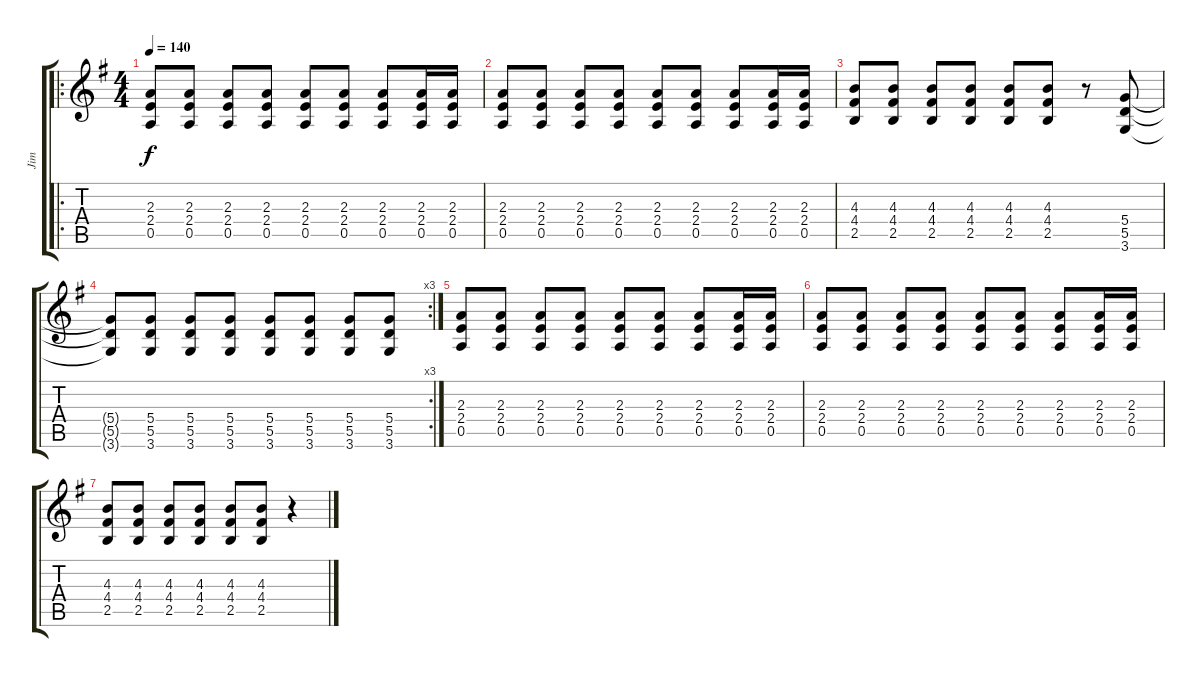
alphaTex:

\track ("Jim" "Jim") {instrument electricguitarclean}
\staff {score tabs}
\tuning (E4 B3 G3 D3 A2 E2) {hide}
\ro
\ts (4 4)
\tempo 140
\clef g2
\ks g
(2.3 2.4 0.5).8{dy f} (2.3 2.4 0.5).8 (2.3 2.4 0.5).8 (2.3 2.4 0.5).8 (2.3 2.4 0.5).8 (2.3 2.4 0.5).8 (2.3 2.4 0.5).8 (2.3 2.4 0.5).16 (2.3 2.4 0.5).16 |
(2.3 2.4 0.5).8 (2.3 2.4 0.5).8 (2.3 2.4 0.5).8 (2.3 2.4 0.5).8 (2.3 2.4 0.5).8 (2.3 2.4 0.5).8 (2.3 2.4 0.5).8 (2.3 2.4 0.5).16 (2.3 2.4 0.5).16 |
(4.3 4.4 2.5).8 (4.3 4.4 2.5).8 (4.3 4.4 2.5).8 (4.3 4.4 2.5).8 (4.3 4.4 2.5).8 (4.3 4.4 2.5).8 r.8 (5.4 5.5 3.6).8 |
\rc 3
(5.4{t} 5.5{t} 3.6{t}).8 (5.4 5.5 3.6).8 (5.4 5.5 3.6).8 (5.4 5.5 3.6).8 (5.4 5.5 3.6).8 (5.4 5.5 3.6).8 (5.4 5.5 3.6).8 (5.4 5.5 3.6).8 |
(2.3 2.4 0.5).8 (2.3 2.4 0.5).8 (2.3 2.4 0.5).8 (2.3 2.4 0.5).8 (2.3 2.4 0.5).8 (2.3 2.4 0.5).8 (2.3 2.4 0.5).8 (2.3 2.4 0.5).16 (2.3 2.4 0.5).16 |
(2.3 2.4 0.5).8 (2.3 2.4 0.5).8 (2.3 2.4 0.5).8 (2.3 2.4 0.5).8 (2.3 2.4 0.5).8 (2.3 2.4 0.5).8 (2.3 2.4 0.5).8 (2.3 2.4 0.5).16 (2.3 2.4 0.5).16 |
(4.3 4.4 2.5).8 (4.3 4.4 2.5).8 (4.3 4.4 2.5).8 (4.3 4.4 2.5).8 (4.3 4.4 2.5).8 (4.3 4.4 2.5).8 r.4
